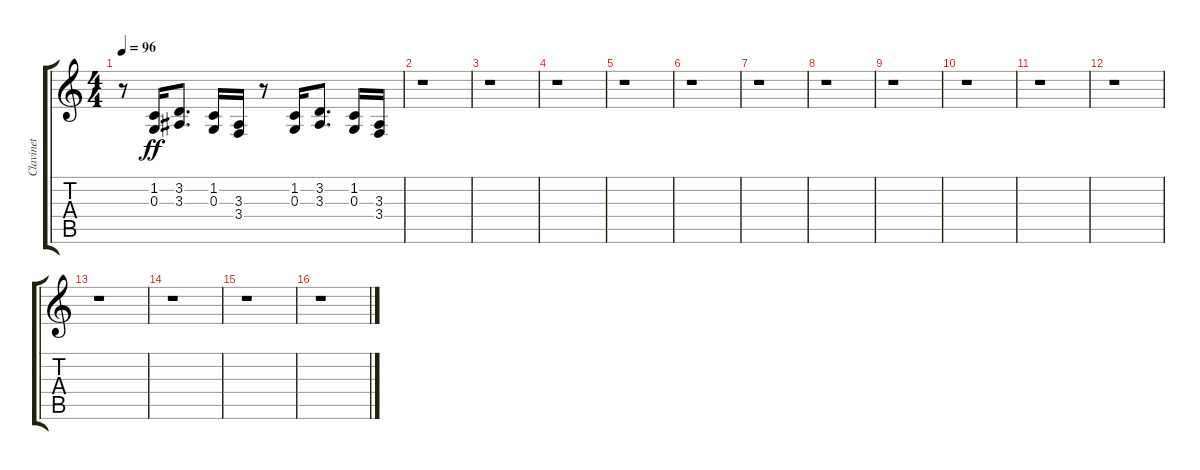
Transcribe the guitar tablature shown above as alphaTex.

\track ("Clavinet" "Clavinet") {instrument clavinet}
\staff {score tabs}
\tuning (E4 B3 G3 D3 A2 E2) {hide}
\ts (4 4)
\tempo 96
\clef g2
\ks c
r.8{dy ff} (1.2 0.3).16 (3.2 3.3).8{d} (1.2 0.3).16 (3.3 3.4).16 r.8 (1.2 0.3).16 (3.2 3.3).8{d} (1.2 0.3).16 (3.3 3.4).16 |
r.1 |
r.1 |
r.1 |
r.1 |
r.1 |
r.1 |
r.1 |
r.1 |
r.1 |
r.1 |
r.1 |
r.1 |
r.1 |
r.1 |
r.1
